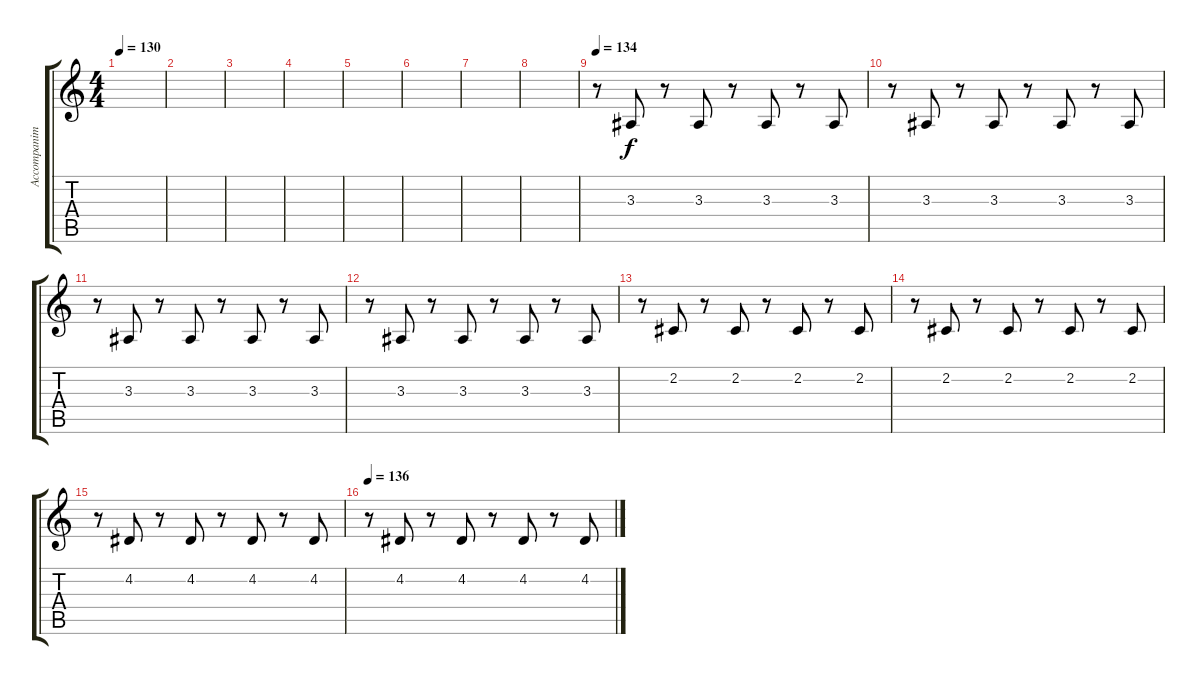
\track ("Accompaniment Accompaniment" "Accompanim") {instrument acousticgrandpiano}
\staff {score tabs}
\tuning (E4 B3 G3 D3 A2 D2) {hide}
\ts (4 4)
\tempo 130
\clef g2
\ks c
|
|
|
|
|
|
|
|
\tempo 134
r.8 3.3.8 r.8 3.3.8 r.8 3.3.8 r.8 3.3.8 |
r.8 3.3.8 r.8 3.3.8 r.8 3.3.8 r.8 3.3.8 |
r.8 3.3.8 r.8 3.3.8 r.8 3.3.8 r.8 3.3.8 |
r.8 3.3.8 r.8 3.3.8 r.8 3.3.8 r.8 3.3.8 |
r.8 2.2.8 r.8 2.2.8 r.8 2.2.8 r.8 2.2.8 |
r.8 2.2.8 r.8 2.2.8 r.8 2.2.8 r.8 2.2.8 |
r.8 4.2.8 r.8 4.2.8 r.8 4.2.8 r.8 4.2.8 |
\tempo 136
r.8 4.2.8 r.8 4.2.8 r.8 4.2.8 r.8 4.2.8
